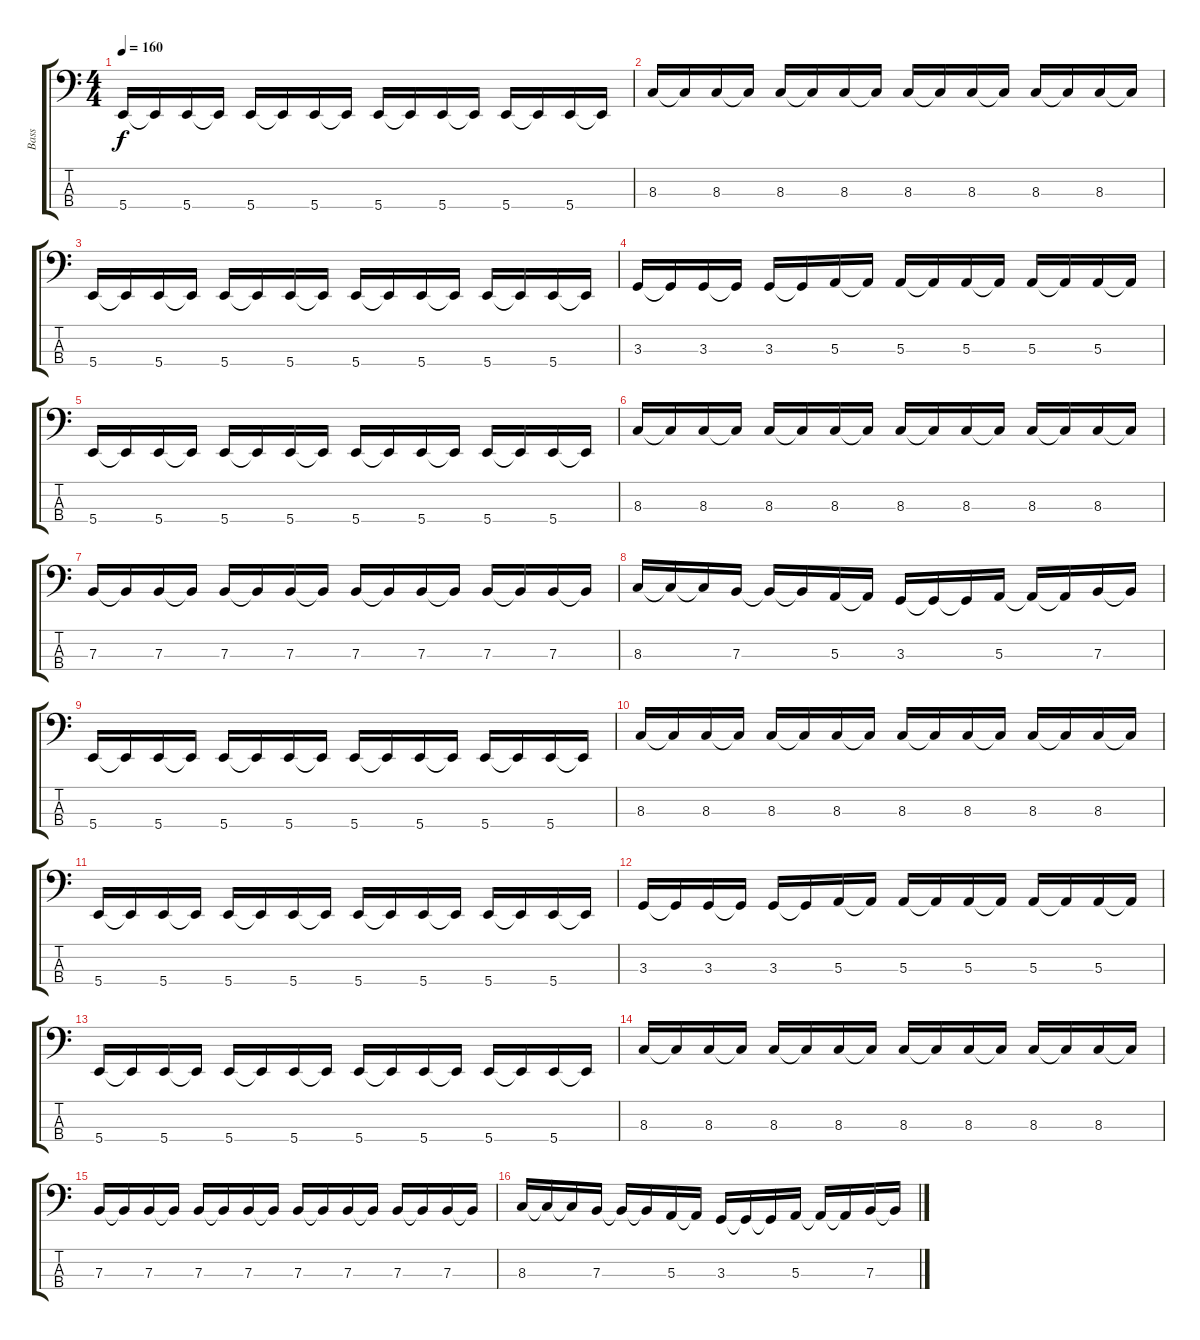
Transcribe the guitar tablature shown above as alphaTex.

\track ("Bass" "Bass") {instrument electricbasspick}
\staff {score tabs}
\tuning (D2 A1 E1 B0) {hide}
\ts (4 4)
\tempo 160
\clef f4
\ks c
5.4.16{dy f} 5.4{t}.16 5.4.16 5.4{t}.16 5.4.16 5.4{t}.16 5.4.16 5.4{t}.16 5.4.16 5.4{t}.16 5.4.16 5.4{t}.16 5.4.16 5.4{t}.16 5.4.16 5.4{t}.16 |
8.3.16 8.3{t}.16 8.3.16 8.3{t}.16 8.3.16 8.3{t}.16 8.3.16 8.3{t}.16 8.3.16 8.3{t}.16 8.3.16 8.3{t}.16 8.3.16 8.3{t}.16 8.3.16 8.3{t}.16 |
5.4.16 5.4{t}.16 5.4.16 5.4{t}.16 5.4.16 5.4{t}.16 5.4.16 5.4{t}.16 5.4.16 5.4{t}.16 5.4.16 5.4{t}.16 5.4.16 5.4{t}.16 5.4.16 5.4{t}.16 |
3.3.16 3.3{t}.16 3.3.16 3.3{t}.16 3.3.16 3.3{t}.16 5.3.16 5.3{t}.16 5.3.16 5.3{t}.16 5.3.16 5.3{t}.16 5.3.16 5.3{t}.16 5.3.16 5.3{t}.16 |
5.4.16 5.4{t}.16 5.4.16 5.4{t}.16 5.4.16 5.4{t}.16 5.4.16 5.4{t}.16 5.4.16 5.4{t}.16 5.4.16 5.4{t}.16 5.4.16 5.4{t}.16 5.4.16 5.4{t}.16 |
8.3.16 8.3{t}.16 8.3.16 8.3{t}.16 8.3.16 8.3{t}.16 8.3.16 8.3{t}.16 8.3.16 8.3{t}.16 8.3.16 8.3{t}.16 8.3.16 8.3{t}.16 8.3.16 8.3{t}.16 |
7.3.16 7.3{t}.16 7.3.16 7.3{t}.16 7.3.16 7.3{t}.16 7.3.16 7.3{t}.16 7.3.16 7.3{t}.16 7.3.16 7.3{t}.16 7.3.16 7.3{t}.16 7.3.16 7.3{t}.16 |
8.3.16 8.3{t}.16 8.3{t}.16 7.3.16 7.3{t}.16 7.3{t}.16 5.3.16 5.3{t}.16 3.3.16 3.3{t}.16 3.3{t}.16 5.3.16 5.3{t}.16 5.3{t}.16 7.3.16 7.3{t}.16 |
5.4.16 5.4{t}.16 5.4.16 5.4{t}.16 5.4.16 5.4{t}.16 5.4.16 5.4{t}.16 5.4.16 5.4{t}.16 5.4.16 5.4{t}.16 5.4.16 5.4{t}.16 5.4.16 5.4{t}.16 |
8.3.16 8.3{t}.16 8.3.16 8.3{t}.16 8.3.16 8.3{t}.16 8.3.16 8.3{t}.16 8.3.16 8.3{t}.16 8.3.16 8.3{t}.16 8.3.16 8.3{t}.16 8.3.16 8.3{t}.16 |
5.4.16 5.4{t}.16 5.4.16 5.4{t}.16 5.4.16 5.4{t}.16 5.4.16 5.4{t}.16 5.4.16 5.4{t}.16 5.4.16 5.4{t}.16 5.4.16 5.4{t}.16 5.4.16 5.4{t}.16 |
3.3.16 3.3{t}.16 3.3.16 3.3{t}.16 3.3.16 3.3{t}.16 5.3.16 5.3{t}.16 5.3.16 5.3{t}.16 5.3.16 5.3{t}.16 5.3.16 5.3{t}.16 5.3.16 5.3{t}.16 |
5.4.16 5.4{t}.16 5.4.16 5.4{t}.16 5.4.16 5.4{t}.16 5.4.16 5.4{t}.16 5.4.16 5.4{t}.16 5.4.16 5.4{t}.16 5.4.16 5.4{t}.16 5.4.16 5.4{t}.16 |
8.3.16 8.3{t}.16 8.3.16 8.3{t}.16 8.3.16 8.3{t}.16 8.3.16 8.3{t}.16 8.3.16 8.3{t}.16 8.3.16 8.3{t}.16 8.3.16 8.3{t}.16 8.3.16 8.3{t}.16 |
7.3.16 7.3{t}.16 7.3.16 7.3{t}.16 7.3.16 7.3{t}.16 7.3.16 7.3{t}.16 7.3.16 7.3{t}.16 7.3.16 7.3{t}.16 7.3.16 7.3{t}.16 7.3.16 7.3{t}.16 |
8.3.16 8.3{t}.16 8.3{t}.16 7.3.16 7.3{t}.16 7.3{t}.16 5.3.16 5.3{t}.16 3.3.16 3.3{t}.16 3.3{t}.16 5.3.16 5.3{t}.16 5.3{t}.16 7.3.16 7.3{t}.16
